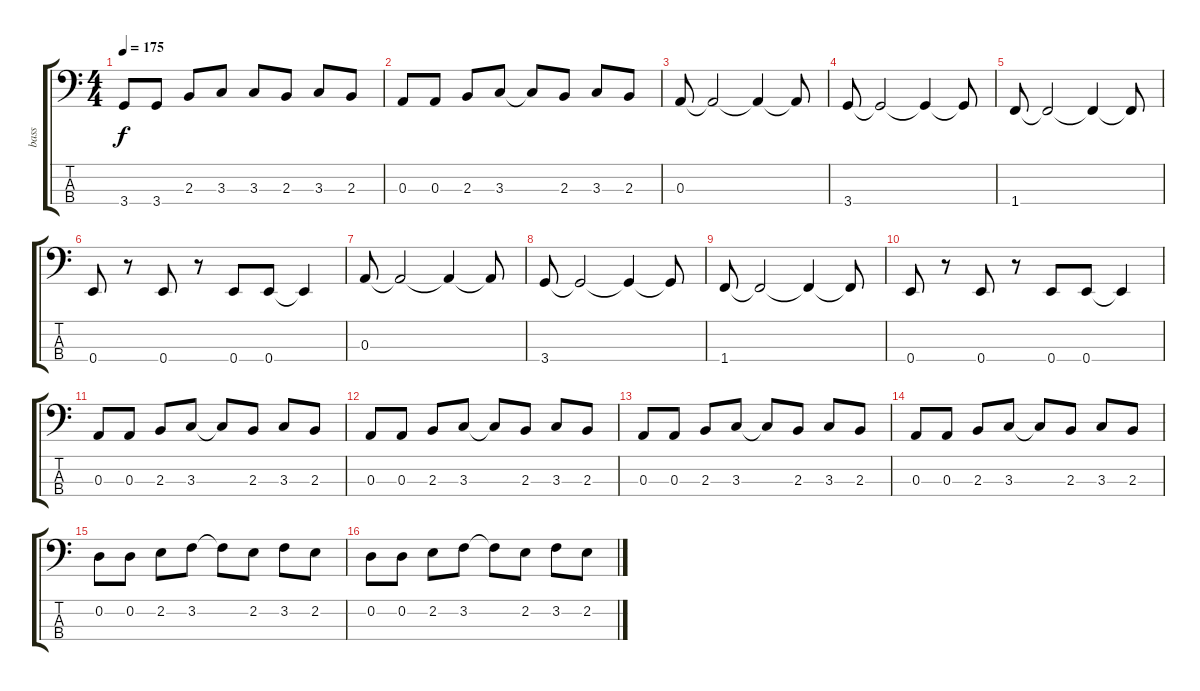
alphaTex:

\track ("bass" "bass") {instrument electricbassfinger}
\staff {score tabs}
\tuning (G2 D2 A1 E1) {hide}
\ts (4 4)
\tempo 175
\clef f4
\ks c
3.4.8{dy f} 3.4.8 2.3.8 3.3.8 3.3.8 2.3.8 3.3.8 2.3.8 |
0.3.8 0.3.8 2.3.8 3.3.8 3.3{t}.8 2.3.8 3.3.8 2.3.8 |
0.3.8 0.3{t}.2 0.3{t}.4 0.3{t}.8 |
3.4.8 3.4{t}.2 3.4{t}.4 3.4{t}.8 |
1.4.8 1.4{t}.2 1.4{t}.4 1.4{t}.8 |
0.4.8 r.8 0.4.8 r.8 0.4.8 0.4.8 0.4{t}.4 |
0.3.8 0.3{t}.2 0.3{t}.4 0.3{t}.8 |
3.4.8 3.4{t}.2 3.4{t}.4 3.4{t}.8 |
1.4.8 1.4{t}.2 1.4{t}.4 1.4{t}.8 |
0.4.8 r.8 0.4.8 r.8 0.4.8 0.4.8 0.4{t}.4 |
0.3.8 0.3.8 2.3.8 3.3.8 3.3{t}.8 2.3.8 3.3.8 2.3.8 |
0.3.8 0.3.8 2.3.8 3.3.8 3.3{t}.8 2.3.8 3.3.8 2.3.8 |
0.3.8 0.3.8 2.3.8 3.3.8 3.3{t}.8 2.3.8 3.3.8 2.3.8 |
0.3.8 0.3.8 2.3.8 3.3.8 3.3{t}.8 2.3.8 3.3.8 2.3.8 |
0.2.8 0.2.8 2.2.8 3.2.8 3.2{t}.8 2.2.8 3.2.8 2.2.8 |
0.2.8 0.2.8 2.2.8 3.2.8 3.2{t}.8 2.2.8 3.2.8 2.2.8
